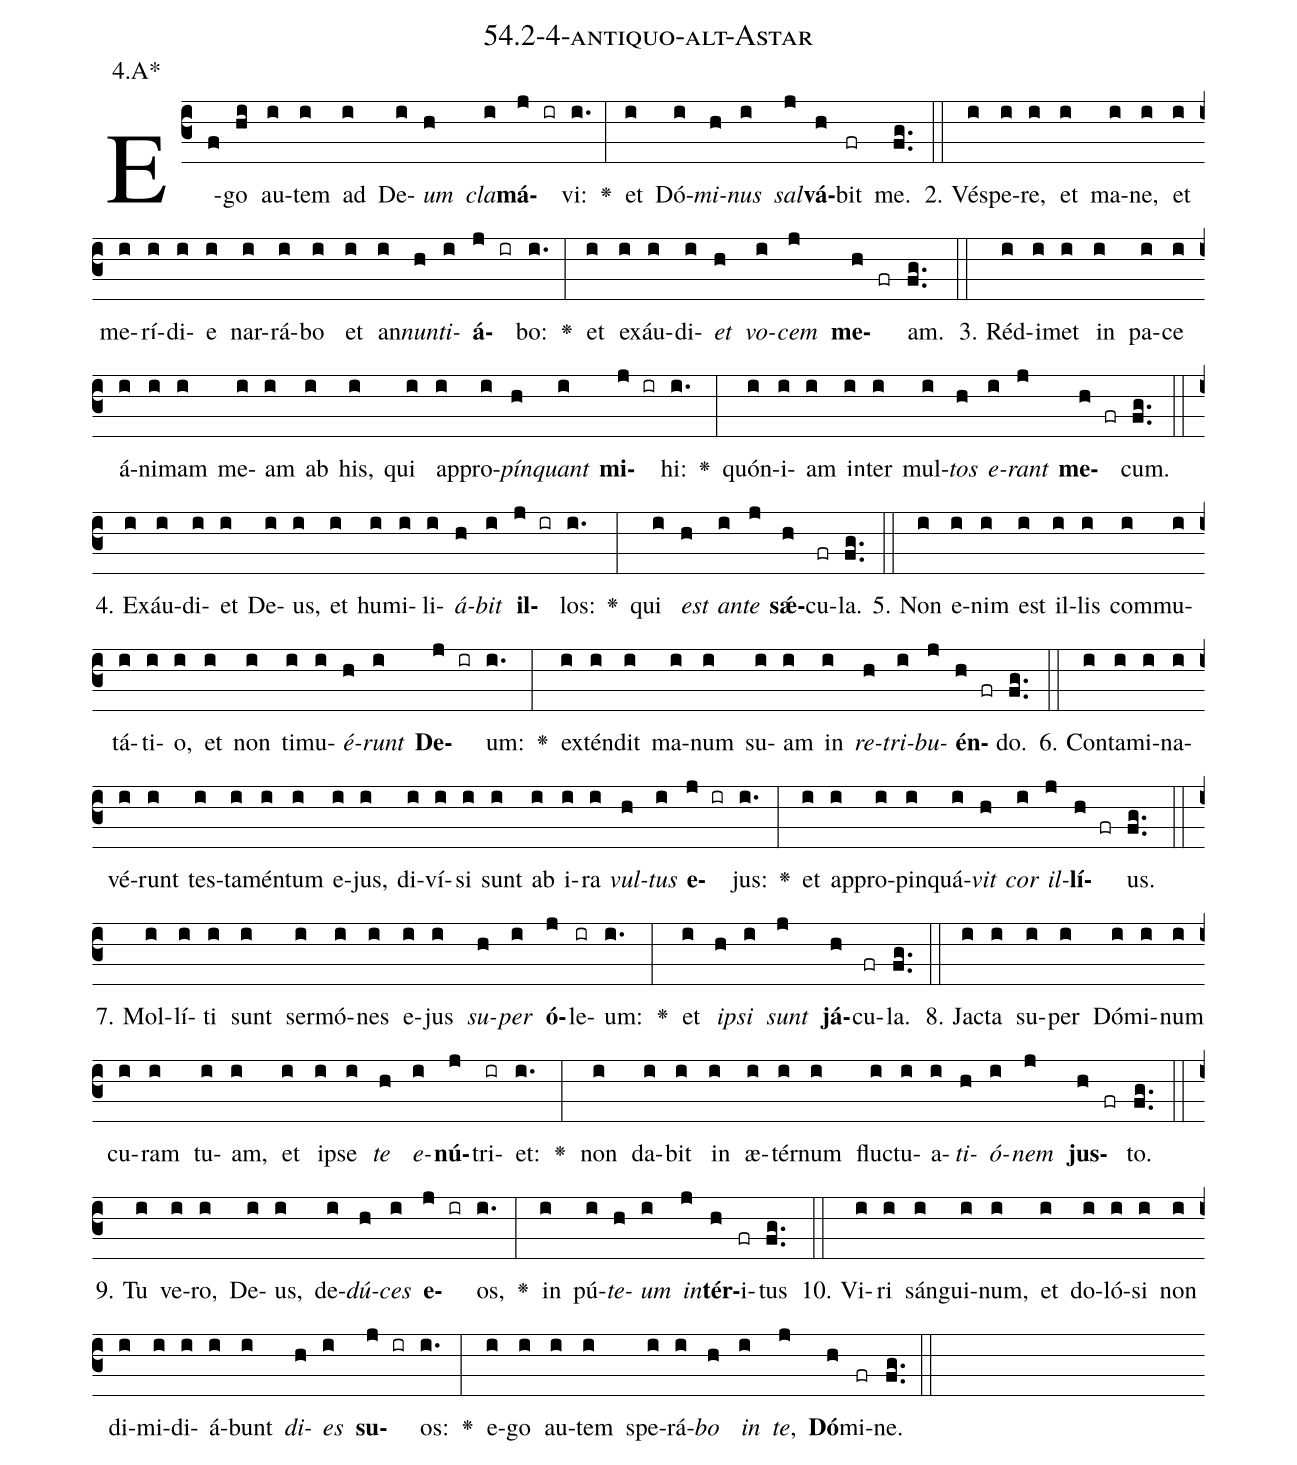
name: 54.2-4-antiquo-alt-Astar;
annotation: 4.A*;
%%
(c3)E(f)go(hi) au(i)tem(i) ad(i) De(i)<i>um</i>(h) <i>cla</i>(i)<b>má</b>(j ir)vi:(i.) <v>\greheightstar</v>(:) et(i) Dó(i)<i>mi</i>(h)<i>nus</i>(i) <i>sal</i>(j)<b>vá</b>(h)bit(fr) me.(fg..) (::)
2. Vés(i)pe(i)re,(i) et(i) ma(i)ne,(i) et(i) me(i)rí(i)di(i)e(i) nar(i)rá(i)bo(i) et(i) an(i)<i>nun</i>(h)<i>ti</i>(i)<b>á</b>(j ir)bo:(i.) <v>\greheightstar</v>(:) et(i) ex(i)áu(i)di(i)<i>et</i>(h) <i>vo</i>(i)<i>cem</i>(j) <b>me</b>(h fr)am.(fg..) (::)
3. Réd(i)i(i)met(i) in(i) pa(i)ce(i) á(i)ni(i)mam(i) me(i)am(i) ab(i) his,(i) qui(i) ap(i)pro(i)<i>pín</i>(h)<i>quant</i>(i) <b>mi</b>(j ir)hi:(i.) <v>\greheightstar</v>(:) quón(i)i(i)am(i) in(i)ter(i) mul(i)<i>tos</i>(h) <i>e</i>(i)<i>rant</i>(j) <b>me</b>(h fr)cum.(fg..) (::)
4. Ex(i)áu(i)di(i)et(i) De(i)us,(i) et(i) hu(i)mi(i)li(i)<i>á</i>(h)<i>bit</i>(i) <b>il</b>(j ir)los:(i.) <v>\greheightstar</v>(:) qui(i) <i>est</i>(h) <i>an</i>(i)<i>te</i>(j) <b>sǽ</b>(h)cu(fr)la.(fg..) (::)
5. Non(i) e(i)nim(i) est(i) il(i)lis(i) com(i)mu(i)tá(i)ti(i)o,(i) et(i) non(i) ti(i)mu(i)<i>é</i>(h)<i>runt</i>(i) <b>De</b>(j ir)um:(i.) <v>\greheightstar</v>(:) ex(i)tén(i)dit(i) ma(i)num(i) su(i)am(i) in(i) <i>re</i>(h)<i>tri</i>(i)<i>bu</i>(j)<b>én</b>(h fr)do.(fg..) (::)
6. Con(i)ta(i)mi(i)na(i)vé(i)runt(i) tes(i)ta(i)mén(i)tum(i) e(i)jus,(i) di(i)ví(i)si(i) sunt(i) ab(i) i(i)ra(i) <i>vul</i>(h)<i>tus</i>(i) <b>e</b>(j ir)jus:(i.) <v>\greheightstar</v>(:) et(i) ap(i)pro(i)pin(i)quá(i)<i>vit</i>(h) <i>cor</i>(i) <i>il</i>(j)<b>lí</b>(h fr)us.(fg..) (::)
7. Mol(i)lí(i)ti(i) sunt(i) ser(i)mó(i)nes(i) e(i)jus(i) <i>su</i>(h)<i>per</i>(i) <b>ó</b>(j)le(ir)um:(i.) <v>\greheightstar</v>(:) et(i) <i>ip</i>(h)<i>si</i>(i) <i>sunt</i>(j) <b>já</b>(h)cu(fr)la.(fg..) (::)
8. Jac(i)ta(i) su(i)per(i) Dó(i)mi(i)num(i) cu(i)ram(i) tu(i)am,(i) et(i) ip(i)se(i) <i>te</i>(h) <i>e</i>(i)<b>nú</b>(j)tri(ir)et:(i.) <v>\greheightstar</v>(:) non(i) da(i)bit(i) in(i) æ(i)tér(i)num(i) fluc(i)tu(i)a(i)<i>ti</i>(h)<i>ó</i>(i)<i>nem</i>(j) <b>jus</b>(h fr)to.(fg..) (::)
9. Tu(i) ve(i)ro,(i) De(i)us,(i) de(i)<i>dú</i>(h)<i>ces</i>(i) <b>e</b>(j ir)os,(i.) <v>\greheightstar</v>(:) in(i) pú(i)<i>te</i>(h)<i>um</i>(i) <i>in</i>(j)<b>tér</b>(h)i(fr)tus(fg..) (::)
10. Vi(i)ri(i) sán(i)gui(i)num,(i) et(i) do(i)ló(i)si(i) non(i) di(i)mi(i)di(i)á(i)bunt(i) <i>di</i>(h)<i>es</i>(i) <b>su</b>(j ir)os:(i.) <v>\greheightstar</v>(:) e(i)go(i) au(i)tem(i) spe(i)rá(i)<i>bo</i>(h) <i>in</i>(i) <i>te</i>,(j) <b>Dó</b>(h)mi(fr)ne.(fg..) (::)
